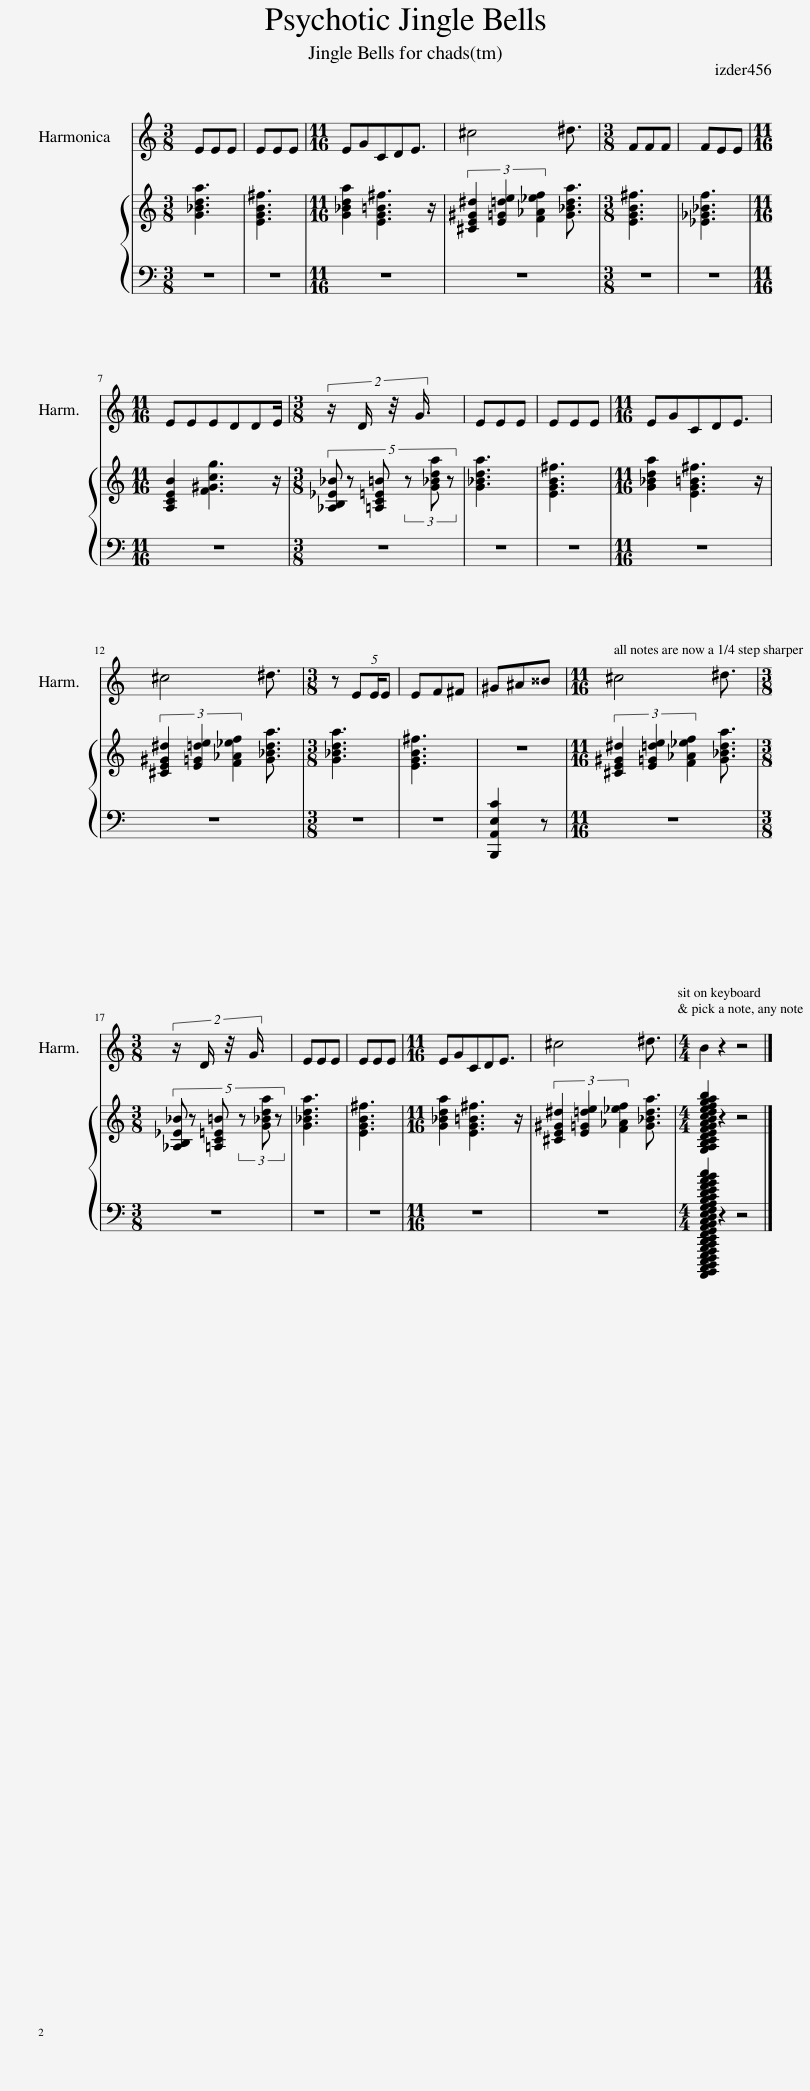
X:1
%%score 1 { 2 | 3 }
L:1/8
M:3/8
I:linebreak $
K:C
V:1 treble
V:2 treble
V:3 bass
V:1
 EEE | EEE |[M:11/16] EGCDE3/2 | ^c4 ^d3/2 |[M:3/8] FFF | %5
 FEE |$[M:11/16] EEEDDE/ |[M:3/8] (2:3:4z/ D/ z/4 G3/4 | EEE | EEE | %10
[M:11/16] EGCDE3/2 |$ ^c4 ^d3/2 |[M:3/8] z (5:4:3EE/E | EF^F | ^G^A^^B | %15
[M:11/16] ^c4 ^d3/2 |$[M:3/8] (2:3:4z/ D/ z/4 G3/4 | EEE | EEE |[M:11/16] EGCDE3/2 | %20
 ^c4 ^d3/2 |[M:4/4] B2 z2 z4 |] %22
V:2
 [G_Bda]3 | [EGB^f]3 |[M:11/16] [G_Bda]2 [EG=B^f]3 z/ | (3[^CE^G^d]2 [E=G=de]2 [F_A_ef]2 [G_Bda]3/2 |[M:3/8] [EGB^f]3 | %5
 [_E_G_Bf]3 |$[M:11/16] [A,CEB]2 [F^Gcg]3 z/ |[M:3/8] (5:3:6[_A,B,_E_B] z [=A,C=E=B] (3z [G_Bda] z | [G_Bda]3 | [EGB^f]3 | %10
[M:11/16] [G_Bda]2 [EG=B^f]3 z/ |$ (3[^CE^G^d]2 [E=G=de]2 [F_A_ef]2 [G_Bda]3/2 |[M:3/8] [G_Bda]3 | [EGB^f]3 | z3 | %15
[M:11/16] (3[^CE^G^d]2 [E=G=de]2 [F_A_ef]2 [G_Bda]3/2 |$[M:3/8] (5:3:6[_A,B,_E_B] z [=A,C=E=B] (3z [G_Bda] z | [G_Bda]3 | [EGB^f]3 |[M:11/16] [G_Bda]2 [EG=B^f]3 z/ | %20
 (3[^CE^G^d]2 [E=G=de]2 [F_A_ef]2 [G_Bda]3/2 |[M:4/4] [G,A,B,CDEFGABcdefgab]2 z2 z4 |] %22
V:3
 z3 | z3 |[M:11/16] z11/2 | z11/2 |[M:3/8] z3 | %5
 z3 |$[M:11/16] z11/2 |[M:3/8] z3 | z3 | z3 | %10
[M:11/16] z11/2 |$ z11/2 |[M:3/8] z3 | z3 | [B,,,A,,E,C]2 z | %15
[M:11/16] z11/2 |$[M:3/8] z3 | z3 | z3 |[M:11/16] z11/2 | %20
 z11/2 |[M:4/4] [A,,,,B,,,,C,,,D,,,E,,,F,,,G,,,A,,,B,,,C,,D,,E,,F,,G,,A,,B,,C,D,E,F,G,A,B,CDEFGABc]2 z2 z4 |] %22
